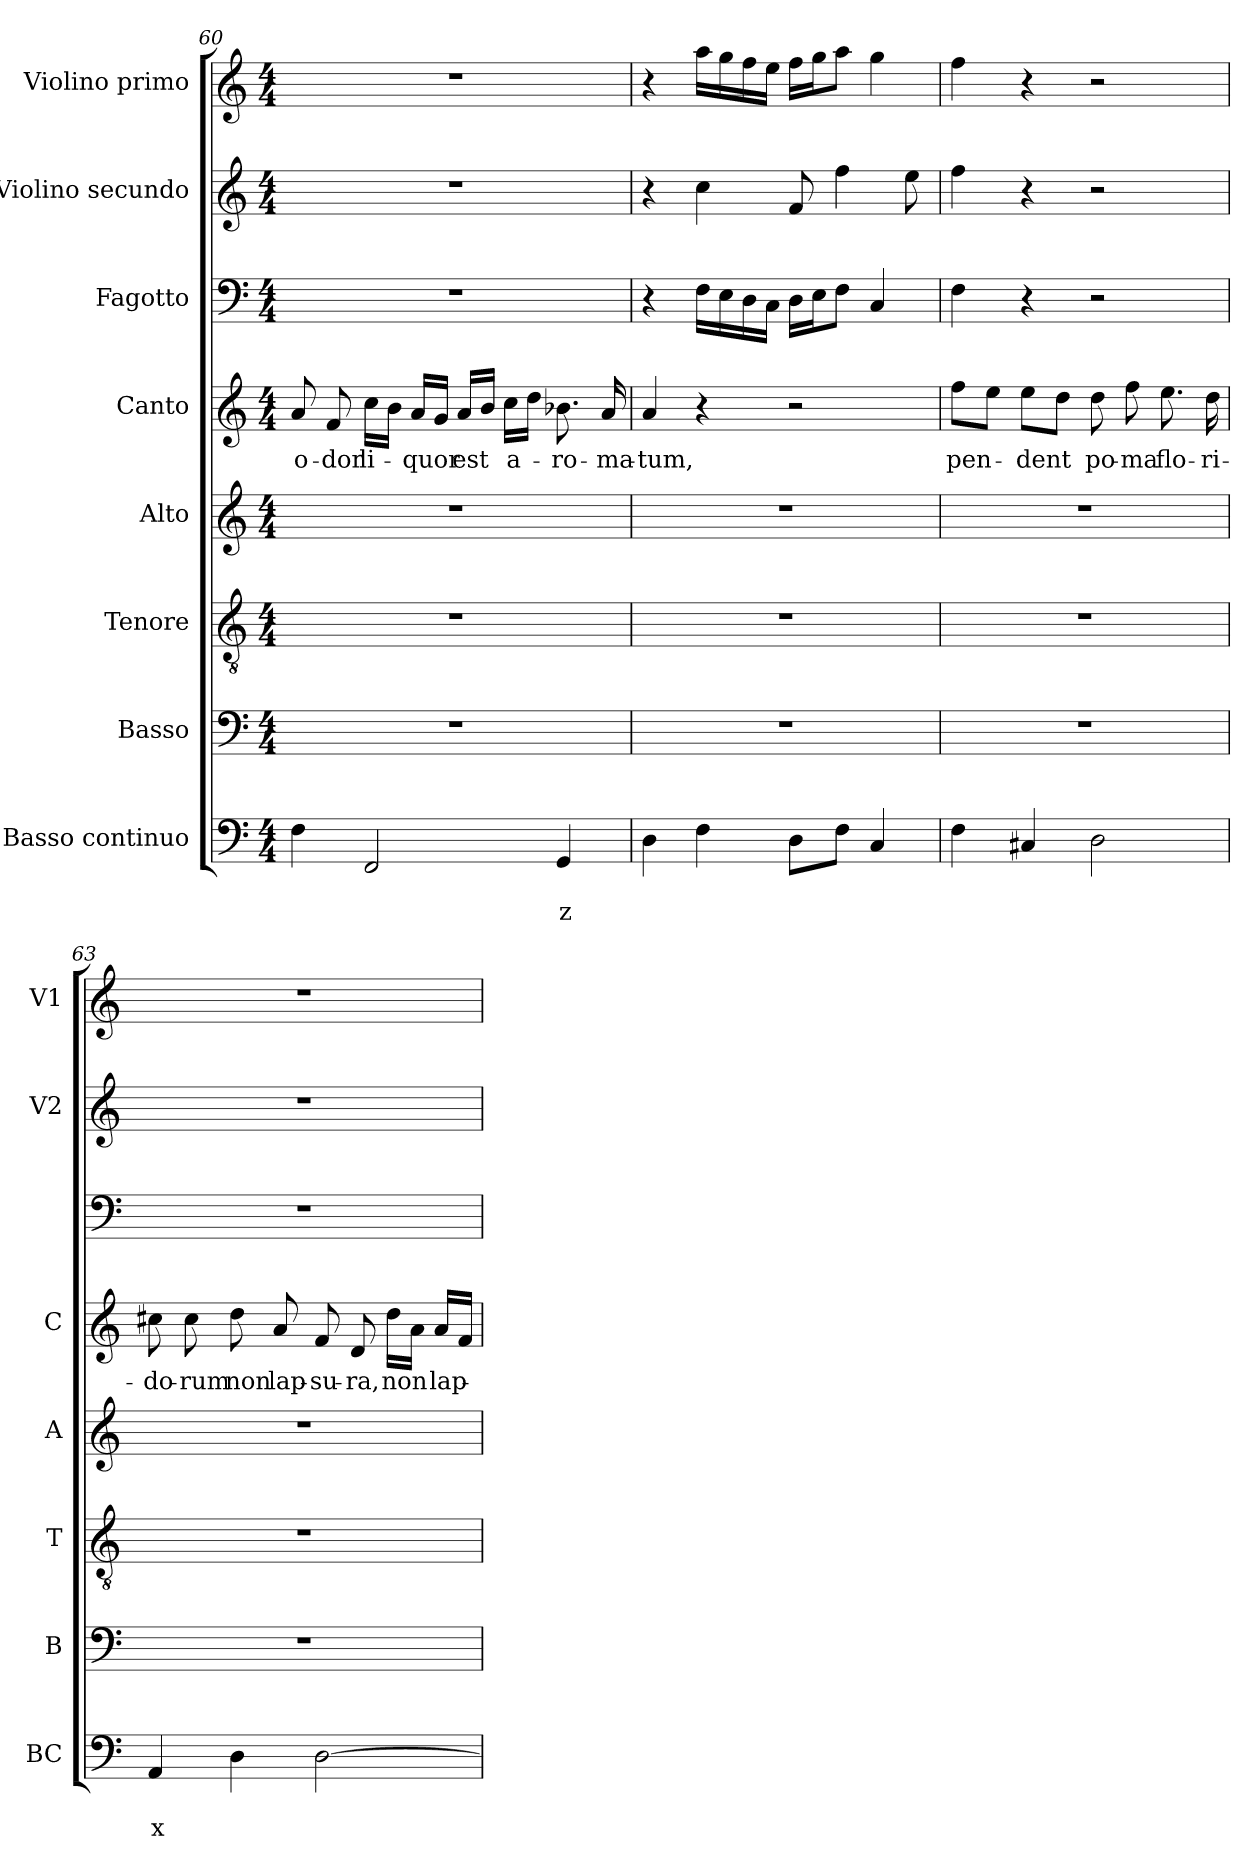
**kern	**text	**text	**kern	**kern	**kern	**kern	**text	**kern	**kern	**kern
*part8	*part8	*part8	*part7	*part6	*part5	*part4	*part4	*part3	*part2	*part1
*staff8	*staff8	*staff8	*staff7	*staff6	*staff5	*staff4	*staff4	*staff3	*staff2	*staff1
*I"Basso continuo	*	*	*I"Basso	*I"Tenore	*I"Alto	*I"Canto	*	*I"Fagotto	*I"Violino secundo	*I"Violino primo
*I'BC	*	*	*I'B	*I'T	*I'A	*I'C	*	*	*I'V2	*I'V1
!!LO:LB:g=z
*clefF4	*	*	*clefF4	*clefGv2	*clefG2	*clefG2	*	*clefF4	*clefG2	*clefG2
*k[]	*	*	*k[]	*k[]	*k[]	*k[]	*	*k[]	*k[]	*k[]
*C:	*	*	*C:	*C:	*C:	*C:	*	*C:	*C:	*C:
*M4/4	*	*	*M4/4	*M4/4	*M4/4	*M4/4	*	*M4/4	*M4/4	*M4/4
=60	=60	=60	=60	=60	=60	=60	=60	=60	=60	=60
!	!	!	!	!	!	!	!LO:LY:b	!	!	!
4F\	.	.	1r	1r	1r	8a/	o-	1r	1r	1r
!	!	!	!	!	!	!	!LO:LY:b	!	!	!
.	.	.	.	.	.	8f/	-dor	.	.	.
!	!	!	!	!	!	!	!LO:LY:b	!	!	!
2FF/	.	.	.	.	.	16cc\LL	li-	.	.	.
.	.	.	.	.	.	16b\JJ	.	.	.	.
!	!	!	!	!	!	!	!LO:LY:b	!	!	!
.	.	.	.	.	.	16a/LL	-quor	.	.	.
.	.	.	.	.	.	16g/JJ	.	.	.	.
!	!	!	!	!	!	!	!LO:LY:b	!	!	!
.	.	.	.	.	.	16a/LL	est	.	.	.
.	.	.	.	.	.	16b/JJ	.	.	.	.
!	!	!	!	!	!	!	!LO:LY:b	!	!	!
.	.	.	.	.	.	16cc\LL	a-	.	.	.
.	.	.	.	.	.	16dd\JJ	.	.	.	.
!	!	!LO:LY:b	!	!	!	!	!LO:LY:b	!	!	!
4GG/	.	z	.	.	.	8.b-X\	-ro-	.	.	.
!	!	!	!	!	!	!	!LO:LY:b	!	!	!
.	.	.	.	.	.	16a/	-ma-	.	.	.
=61	=61	=61	=61	=61	=61	=61	=61	=61	=61	=61
!	!	!	!	!	!	!	!LO:LY:b	!	!	!
4D\	.	.	1r	1r	1r	4a/	-tum,	4r	4r	4r
4F\	.	.	.	.	.	4r	.	16F\LL	4cc\	16aa\LL
.	.	.	.	.	.	.	.	16E\	.	16gg\
.	.	.	.	.	.	.	.	16D\	.	16ff\
.	.	.	.	.	.	.	.	16C\JJ	.	16ee\JJ
8D\L	.	.	.	.	.	2r	.	16D\LL	8f/	16ff\LL
.	.	.	.	.	.	.	.	16E\J	.	16gg\J
8F\J	.	.	.	.	.	.	.	8F\J	4ff\	8aa\J
4C/	.	.	.	.	.	.	.	4C/	.	4gg\
.	.	.	.	.	.	.	.	.	8ee\	.
=62	=62	=62	=62	=62	=62	=62	=62	=62	=62	=62
!	!	!	!	!	!	!	!LO:LY:b	!	!	!
4F\	.	.	1r	1r	1r	8ff\L	pen-	4F\	4ff\	4ff\
.	.	.	.	.	.	8ee\J	.	.	.	.
!	!	!	!	!	!	!	!LO:LY:b	!	!	!
4C#X/	.	.	.	.	.	8ee\L	-dent	4r	4r	4r
.	.	.	.	.	.	8dd\J	.	.	.	.
!	!	!	!	!	!	!	!LO:LY:b	!	!	!
2D\	.	.	.	.	.	8dd\	po-	2r	2r	2r
!	!	!	!	!	!	!	!LO:LY:b	!	!	!
.	.	.	.	.	.	8ff\	-ma	.	.	.
!	!	!	!	!	!	!	!LO:LY:b	!	!	!
.	.	.	.	.	.	8.ee\	flo-	.	.	.
!	!	!	!	!	!	!	!LO:LY:b	!	!	!
.	.	.	.	.	.	16dd\	-ri-	.	.	.
=63	=63	=63	=63	=63	=63	=63	=63	=63	=63	=63
!	!	!LO:LY:b	!	!	!	!	!LO:LY:b	!	!	!
4AA/	.	x	1r	1r	1r	8cc#X\	-do-	1r	1r	1r
!	!	!	!	!	!	!	!LO:LY:b	!	!	!
.	.	.	.	.	.	8cc#\	-rum	.	.	.
!	!	!	!	!	!	!	!LO:LY:b	!	!	!
4D\	.	.	.	.	.	8dd\	non	.	.	.
!	!	!	!	!	!	!	!LO:LY:b	!	!	!
.	.	.	.	.	.	8a/	lap-	.	.	.
!	!	!	!	!	!	!	!LO:LY:b	!	!	!
[2D\	.	.	.	.	.	8f/	-su-	.	.	.
!	!	!	!	!	!	!	!LO:LY:b	!	!	!
.	.	.	.	.	.	8d/	-ra,	.	.	.
!	!	!	!	!	!	!	!LO:LY:b	!	!	!
.	.	.	.	.	.	16dd\LL	non	.	.	.
.	.	.	.	.	.	16a\JJ	.	.	.	.
!	!	!	!	!	!	!	!LO:LY:b	!	!	!
.	.	.	.	.	.	16a/LL	lap-	.	.	.
.	.	.	.	.	.	16f/JJ	.	.	.	.
=	=	=	=	=	=	=	=	=	=	=
*-	*-	*-	*-	*-	*-	*-	*-	*-	*-	*-
